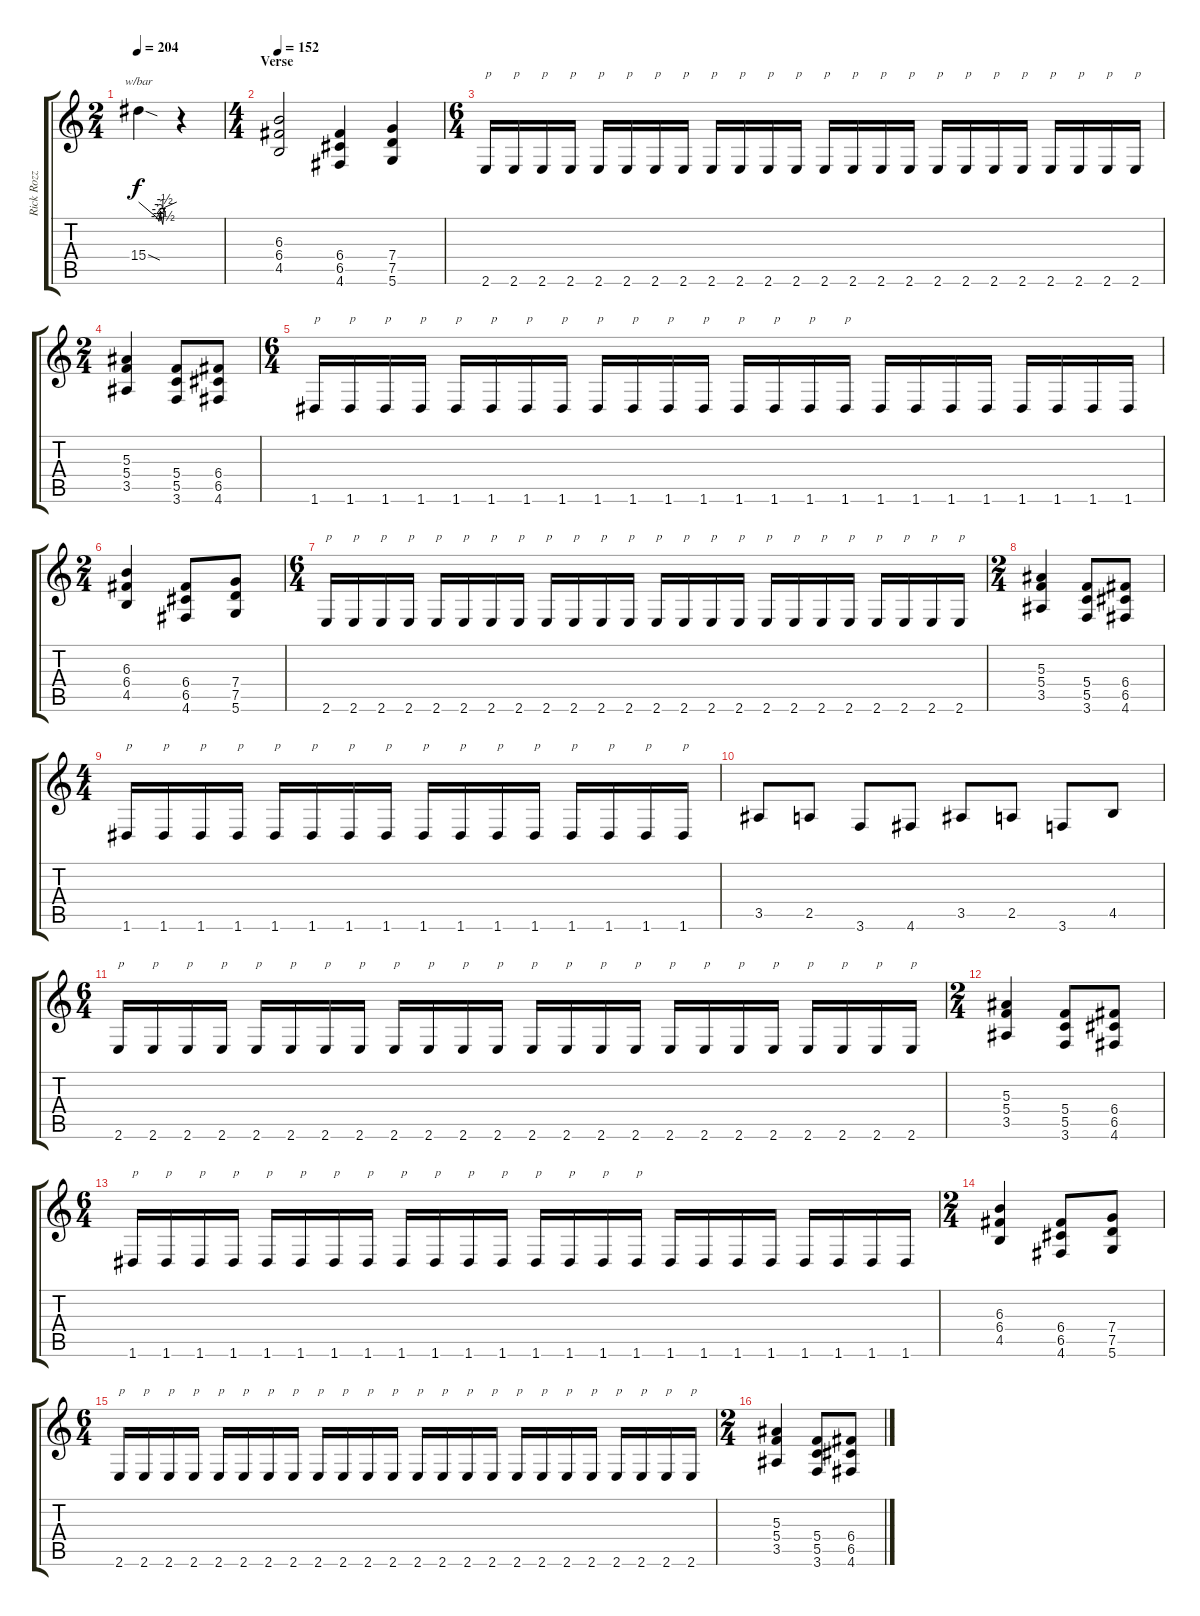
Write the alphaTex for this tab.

\track ("Rick Rozz" "Rick Rozz") {instrument distortionguitar}
\staff {score tabs}
\tuning (D4 A3 F3 C3 G2 D2) {hide}
\ts (2 4)
\tempo 204
\clef g2
\ks c
15.4{sod}.4{tbe (custom default 0 0 30 -8 32 -12 34 -4 38 -18 41 -2 60 0) dy f} r.4 |
\ts (4 4)
\section ("" "Verse")
\tempo 152
(6.3 6.4 4.5).2 (6.4 6.5 4.6).4 (7.4 7.5 5.6).4 |
\ts (6 4)
2.6.16{txt "p"} 2.6.16{txt "p"} 2.6.16{txt "p"} 2.6.16{txt "p"} 2.6.16{txt "p"} 2.6.16{txt "p"} 2.6.16{txt "p"} 2.6.16{txt "p"} 2.6.16{txt "p"} 2.6.16{txt "p"} 2.6.16{txt "p"} 2.6.16{txt "p"} 2.6.16{txt "p"} 2.6.16{txt "p"} 2.6.16{txt "p"} 2.6.16{txt "p"} 2.6.16{txt "p"} 2.6.16{txt "p"} 2.6.16{txt "p"} 2.6.16{txt "p"} 2.6.16{txt "p"} 2.6.16{txt "p"} 2.6.16{txt "p"} 2.6.16{txt "p"} |
\ts (2 4)
(5.3 5.4 3.5).4 (5.4 5.5 3.6).8 (6.4 6.5 4.6).8 |
\ts (6 4)
1.6.16{txt "p"} 1.6.16{txt "p"} 1.6.16{txt "p"} 1.6.16{txt "p"} 1.6.16{txt "p"} 1.6.16{txt "p"} 1.6.16{txt "p"} 1.6.16{txt "p"} 1.6.16{txt "p"} 1.6.16{txt "p"} 1.6.16{txt "p"} 1.6.16{txt "p"} 1.6.16{txt "p"} 1.6.16{txt "p"} 1.6.16{txt "p"} 1.6.16{txt "p"} 1.6.16 1.6.16 1.6.16 1.6.16 1.6.16 1.6.16 1.6.16 1.6.16 |
\ts (2 4)
(6.3 6.4 4.5).4 (6.4 6.5 4.6).8 (7.4 7.5 5.6).8 |
\ts (6 4)
2.6.16{txt "p"} 2.6.16{txt "p"} 2.6.16{txt "p"} 2.6.16{txt "p"} 2.6.16{txt "p"} 2.6.16{txt "p"} 2.6.16{txt "p"} 2.6.16{txt "p"} 2.6.16{txt "p"} 2.6.16{txt "p"} 2.6.16{txt "p"} 2.6.16{txt "p"} 2.6.16{txt "p"} 2.6.16{txt "p"} 2.6.16{txt "p"} 2.6.16{txt "p"} 2.6.16{txt "p"} 2.6.16{txt "p"} 2.6.16{txt "p"} 2.6.16{txt "p"} 2.6.16{txt "p"} 2.6.16{txt "p"} 2.6.16{txt "p"} 2.6.16{txt "p"} |
\ts (2 4)
(5.3 5.4 3.5).4 (5.4 5.5 3.6).8 (6.4 6.5 4.6).8 |
\ts (4 4)
1.6.16{txt "p"} 1.6.16{txt "p"} 1.6.16{txt "p"} 1.6.16{txt "p"} 1.6.16{txt "p"} 1.6.16{txt "p"} 1.6.16{txt "p"} 1.6.16{txt "p"} 1.6.16{txt "p"} 1.6.16{txt "p"} 1.6.16{txt "p"} 1.6.16{txt "p"} 1.6.16{txt "p"} 1.6.16{txt "p"} 1.6.16{txt "p"} 1.6.16{txt "p"} |
3.5.8 2.5.8 3.6.8 4.6.8 3.5.8 2.5.8 3.6.8 4.5.8 |
\ts (6 4)
2.6.16{txt "p"} 2.6.16{txt "p"} 2.6.16{txt "p"} 2.6.16{txt "p"} 2.6.16{txt "p"} 2.6.16{txt "p"} 2.6.16{txt "p"} 2.6.16{txt "p"} 2.6.16{txt "p"} 2.6.16{txt "p"} 2.6.16{txt "p"} 2.6.16{txt "p"} 2.6.16{txt "p"} 2.6.16{txt "p"} 2.6.16{txt "p"} 2.6.16{txt "p"} 2.6.16{txt "p"} 2.6.16{txt "p"} 2.6.16{txt "p"} 2.6.16{txt "p"} 2.6.16{txt "p"} 2.6.16{txt "p"} 2.6.16{txt "p"} 2.6.16{txt "p"} |
\ts (2 4)
(5.3 5.4 3.5).4 (5.4 5.5 3.6).8 (6.4 6.5 4.6).8 |
\ts (6 4)
1.6.16{txt "p"} 1.6.16{txt "p"} 1.6.16{txt "p"} 1.6.16{txt "p"} 1.6.16{txt "p"} 1.6.16{txt "p"} 1.6.16{txt "p"} 1.6.16{txt "p"} 1.6.16{txt "p"} 1.6.16{txt "p"} 1.6.16{txt "p"} 1.6.16{txt "p"} 1.6.16{txt "p"} 1.6.16{txt "p"} 1.6.16{txt "p"} 1.6.16{txt "p"} 1.6.16 1.6.16 1.6.16 1.6.16 1.6.16 1.6.16 1.6.16 1.6.16 |
\ts (2 4)
(6.3 6.4 4.5).4 (6.4 6.5 4.6).8 (7.4 7.5 5.6).8 |
\ts (6 4)
2.6.16{txt "p"} 2.6.16{txt "p"} 2.6.16{txt "p"} 2.6.16{txt "p"} 2.6.16{txt "p"} 2.6.16{txt "p"} 2.6.16{txt "p"} 2.6.16{txt "p"} 2.6.16{txt "p"} 2.6.16{txt "p"} 2.6.16{txt "p"} 2.6.16{txt "p"} 2.6.16{txt "p"} 2.6.16{txt "p"} 2.6.16{txt "p"} 2.6.16{txt "p"} 2.6.16{txt "p"} 2.6.16{txt "p"} 2.6.16{txt "p"} 2.6.16{txt "p"} 2.6.16{txt "p"} 2.6.16{txt "p"} 2.6.16{txt "p"} 2.6.16{txt "p"} |
\ts (2 4)
(5.3 5.4 3.5).4 (5.4 5.5 3.6).8 (6.4 6.5 4.6).8
